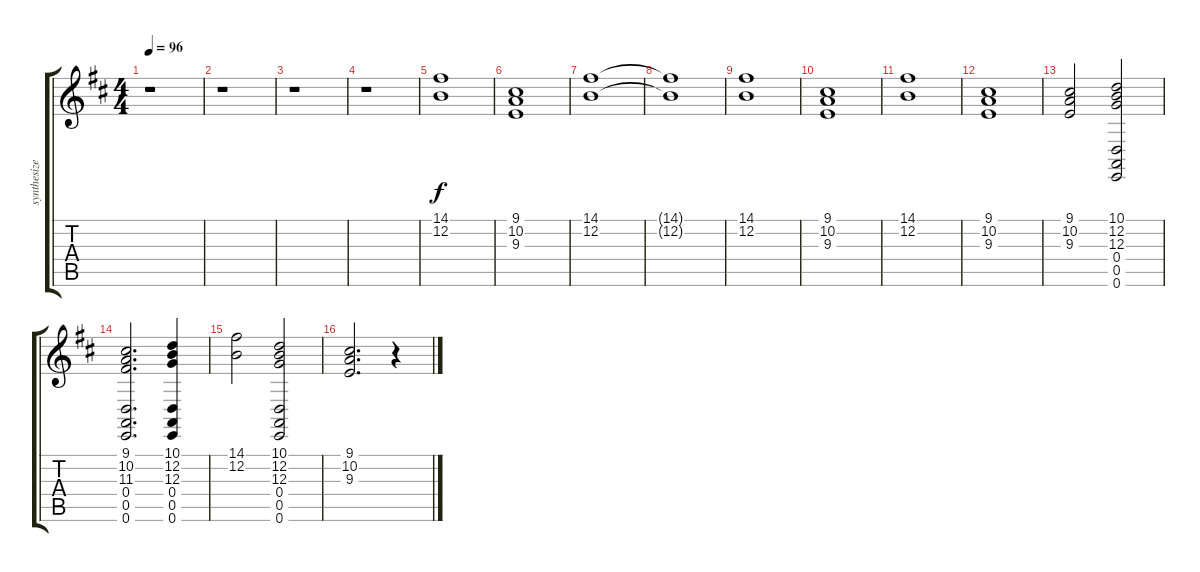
\track ("synthesizer" "synthesize") {instrument synthstrings1}
\staff {score tabs}
\tuning (E4 B3 G3 D3 A2 E2) {hide}
\ts (4 4)
\tempo 96
\clef g2
\ks d
r.1{dy f} |
r.1 |
r.1 |
r.1 |
(14.1 12.2).1 |
(9.1 10.2 9.3).1 |
(14.1 12.2).1 |
(14.1{t} 12.2{t}).1 |
(14.1 12.2).1 |
(9.1 10.2 9.3).1 |
(14.1 12.2).1 |
(9.1 10.2 9.3).1 |
(9.1 10.2 9.3).2 (10.1 12.2 12.3 0.4 0.5 0.6).2 |
(9.1 10.2 11.3 0.4 0.5 0.6).2{d} (10.1 12.2 12.3 0.4 0.5 0.6).4 |
(14.1 12.2).2 (10.1 12.2 12.3 0.4 0.5 0.6).2 |
(9.1 10.2 9.3).2{d} r.4
